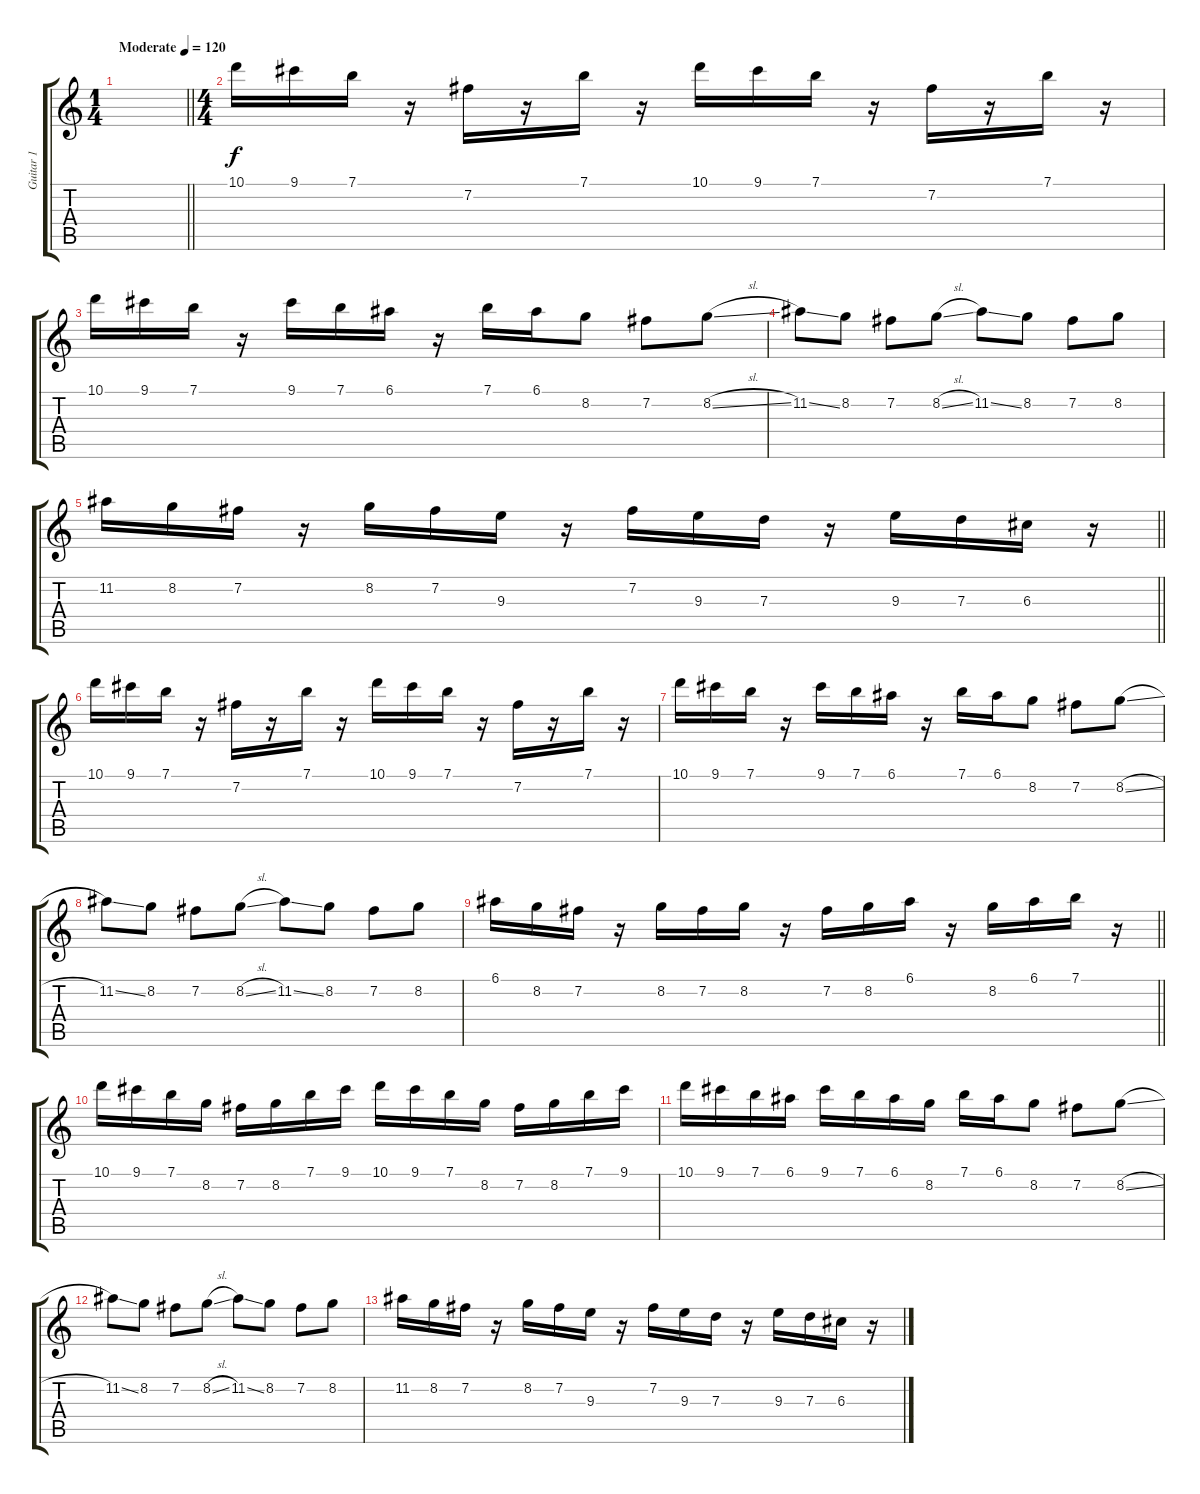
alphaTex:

\track ("Guitar 1" "Guitar 1") {mute instrument distortionguitar}
\staff {score tabs}
\tuning (E4 B3 G3 D3 A2 D2) {hide}
\ts (1 4)
\tempo (120 "Moderate")
\clef g2
\barLineRight lightlight
\ks c
|
\ts (4 4)
10.1.16 9.1.16 7.1.16 r.16 7.2.16 r.16 7.1.16 r.16 10.1.16 9.1.16 7.1.16 r.16 7.2.16 r.16 7.1.16 r.16 |
10.1.16 9.1.16 7.1.16 r.16 9.1.16 7.1.16 6.1.16 r.16 7.1.16 6.1.16 8.2.8 7.2.8 8.2{sl}.8 |
11.2{ss}.8 8.2.8 7.2.8 8.2{sl}.8 11.2{ss}.8 8.2.8 7.2.8 8.2.8 |
\barLineRight lightlight
11.2.16 8.2.16 7.2.16 r.16 8.2.16 7.2.16 9.3.16 r.16 7.2.16 9.3.16 7.3.16 r.16 9.3.16 7.3.16 6.3.16 r.16 |
10.1.16 9.1.16 7.1.16 r.16 7.2.16 r.16 7.1.16 r.16 10.1.16 9.1.16 7.1.16 r.16 7.2.16 r.16 7.1.16 r.16 |
10.1.16 9.1.16 7.1.16 r.16 9.1.16 7.1.16 6.1.16 r.16 7.1.16 6.1.16 8.2.8 7.2.8 8.2{sl}.8 |
11.2{ss}.8 8.2.8 7.2.8 8.2{sl}.8 11.2{ss}.8 8.2.8 7.2.8 8.2.8 |
\barLineRight lightlight
6.1.16 8.2.16 7.2.16 r.16 8.2.16 7.2.16 8.2.16 r.16 7.2.16 8.2.16 6.1.16 r.16 8.2.16 6.1.16 7.1.16 r.16 |
10.1.16 9.1.16 7.1.16 8.2.16 7.2.16 8.2.16 7.1.16 9.1.16 10.1.16 9.1.16 7.1.16 8.2.16 7.2.16 8.2.16 7.1.16 9.1.16 |
10.1.16 9.1.16 7.1.16 6.1.16 9.1.16 7.1.16 6.1.16 8.2.16 7.1.16 6.1.16 8.2.8 7.2.8 8.2{sl}.8 |
11.2{ss}.8 8.2.8 7.2.8 8.2{sl}.8 11.2{ss}.8 8.2.8 7.2.8 8.2.8 |
11.2.16 8.2.16 7.2.16 r.16 8.2.16 7.2.16 9.3.16 r.16 7.2.16 9.3.16 7.3.16 r.16 9.3.16 7.3.16 6.3.16 r.16
